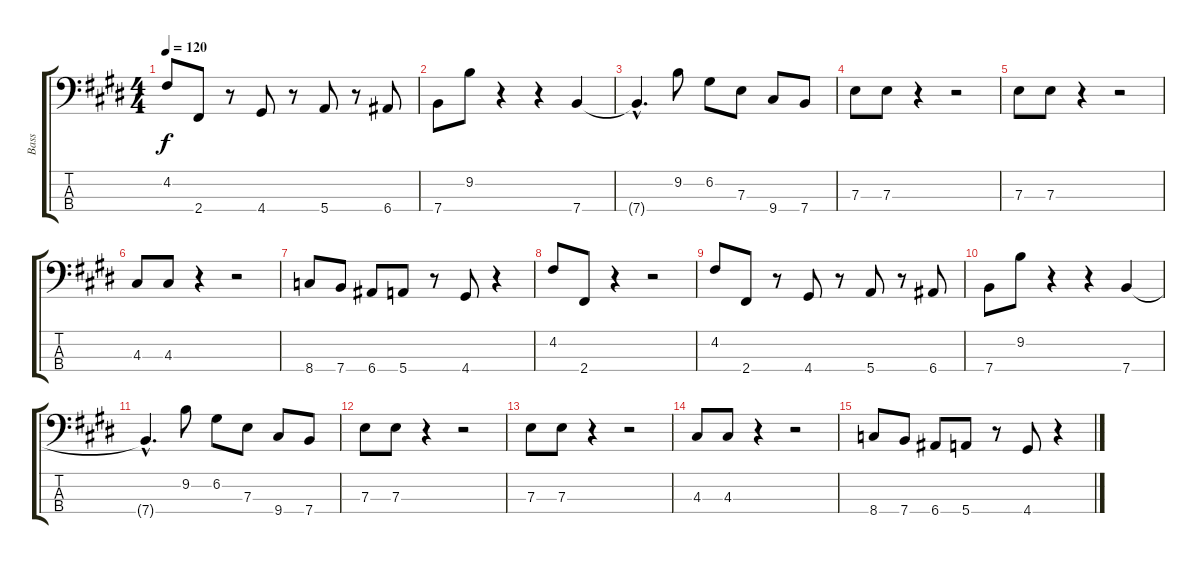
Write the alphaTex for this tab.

\track ("Bass" "Bass") {instrument electricbassfinger}
\staff {score tabs}
\tuning (G2 D2 A1 E1) {hide}
\ts (4 4)
\tempo 120
\clef f4
\ks e
4.2.8{dy f} 2.4.8 r.8 4.4.8 r.8 5.4.8 r.8 6.4.8 |
7.4.8 9.2.8 r.4 r.4 7.4.4 |
7.4{hac t}.4{d} 9.2.8 6.2.8 7.3.8 9.4.8 7.4.8 |
7.3.8 7.3.8 r.4 r.2 |
7.3.8 7.3.8 r.4 r.2 |
4.3.8 4.3.8 r.4 r.2 |
8.4.8 7.4.8 6.4.8 5.4.8 r.8 4.4.8 r.4 |
4.2.8 2.4.8 r.4 r.2 |
4.2.8 2.4.8 r.8 4.4.8 r.8 5.4.8 r.8 6.4.8 |
7.4.8 9.2.8 r.4 r.4 7.4.4 |
7.4{hac t}.4{d} 9.2.8 6.2.8 7.3.8 9.4.8 7.4.8 |
7.3.8 7.3.8 r.4 r.2 |
7.3.8 7.3.8 r.4 r.2 |
4.3.8 4.3.8 r.4 r.2 |
8.4.8 7.4.8 6.4.8 5.4.8 r.8 4.4.8 r.4
